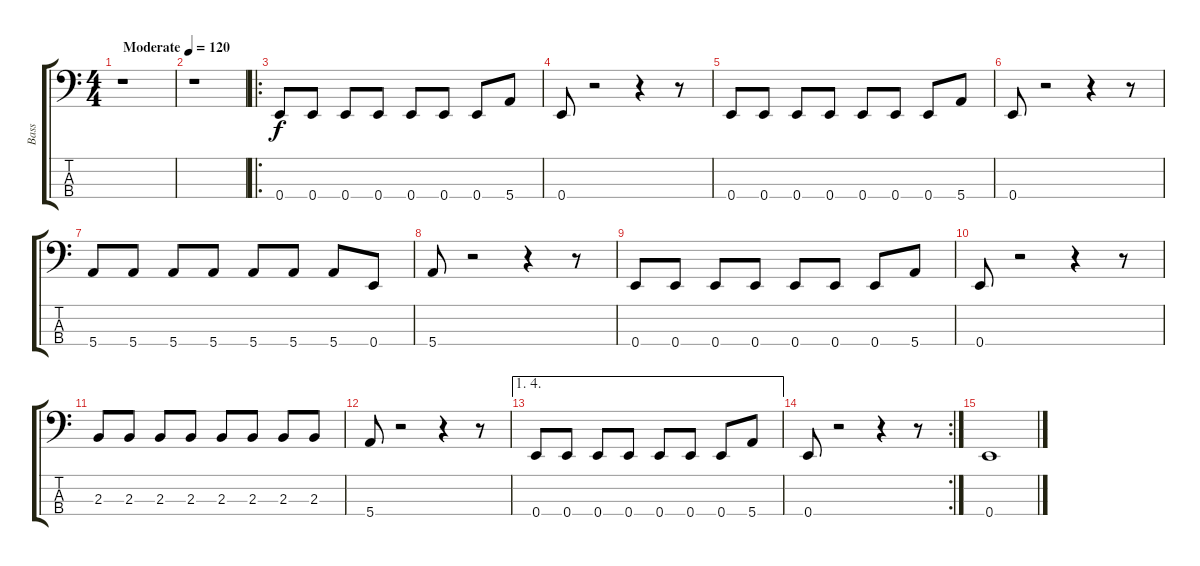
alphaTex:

\track ("Bass" "Bass") {instrument electricbassfinger}
\staff {score tabs}
\tuning (G2 D2 A1 E1) {hide}
\ts (4 4)
\tempo (120 "Moderate")
\clef f4
\ks c
r.1{dy f instrument electricbassfinger} |
r.1 |
\ro
0.4.8 0.4.8 0.4.8 0.4.8 0.4.8 0.4.8 0.4.8 5.4.8 |
0.4.8 r.2 r.4 r.8 |
0.4.8 0.4.8 0.4.8 0.4.8 0.4.8 0.4.8 0.4.8 5.4.8 |
0.4.8 r.2 r.4 r.8 |
5.4.8 5.4.8 5.4.8 5.4.8 5.4.8 5.4.8 5.4.8 0.4.8 |
5.4.8 r.2 r.4 r.8 |
0.4.8 0.4.8 0.4.8 0.4.8 0.4.8 0.4.8 0.4.8 5.4.8 |
0.4.8 r.2 r.4 r.8 |
2.3.8 2.3.8 2.3.8 2.3.8 2.3.8 2.3.8 2.3.8 2.3.8 |
5.4.8 r.2 r.4 r.8 |
\ae (1 4)
0.4.8 0.4.8 0.4.8 0.4.8 0.4.8 0.4.8 0.4.8 5.4.8 |
\rc 2
0.4.8 r.2 r.4 r.8 |
0.4.1
